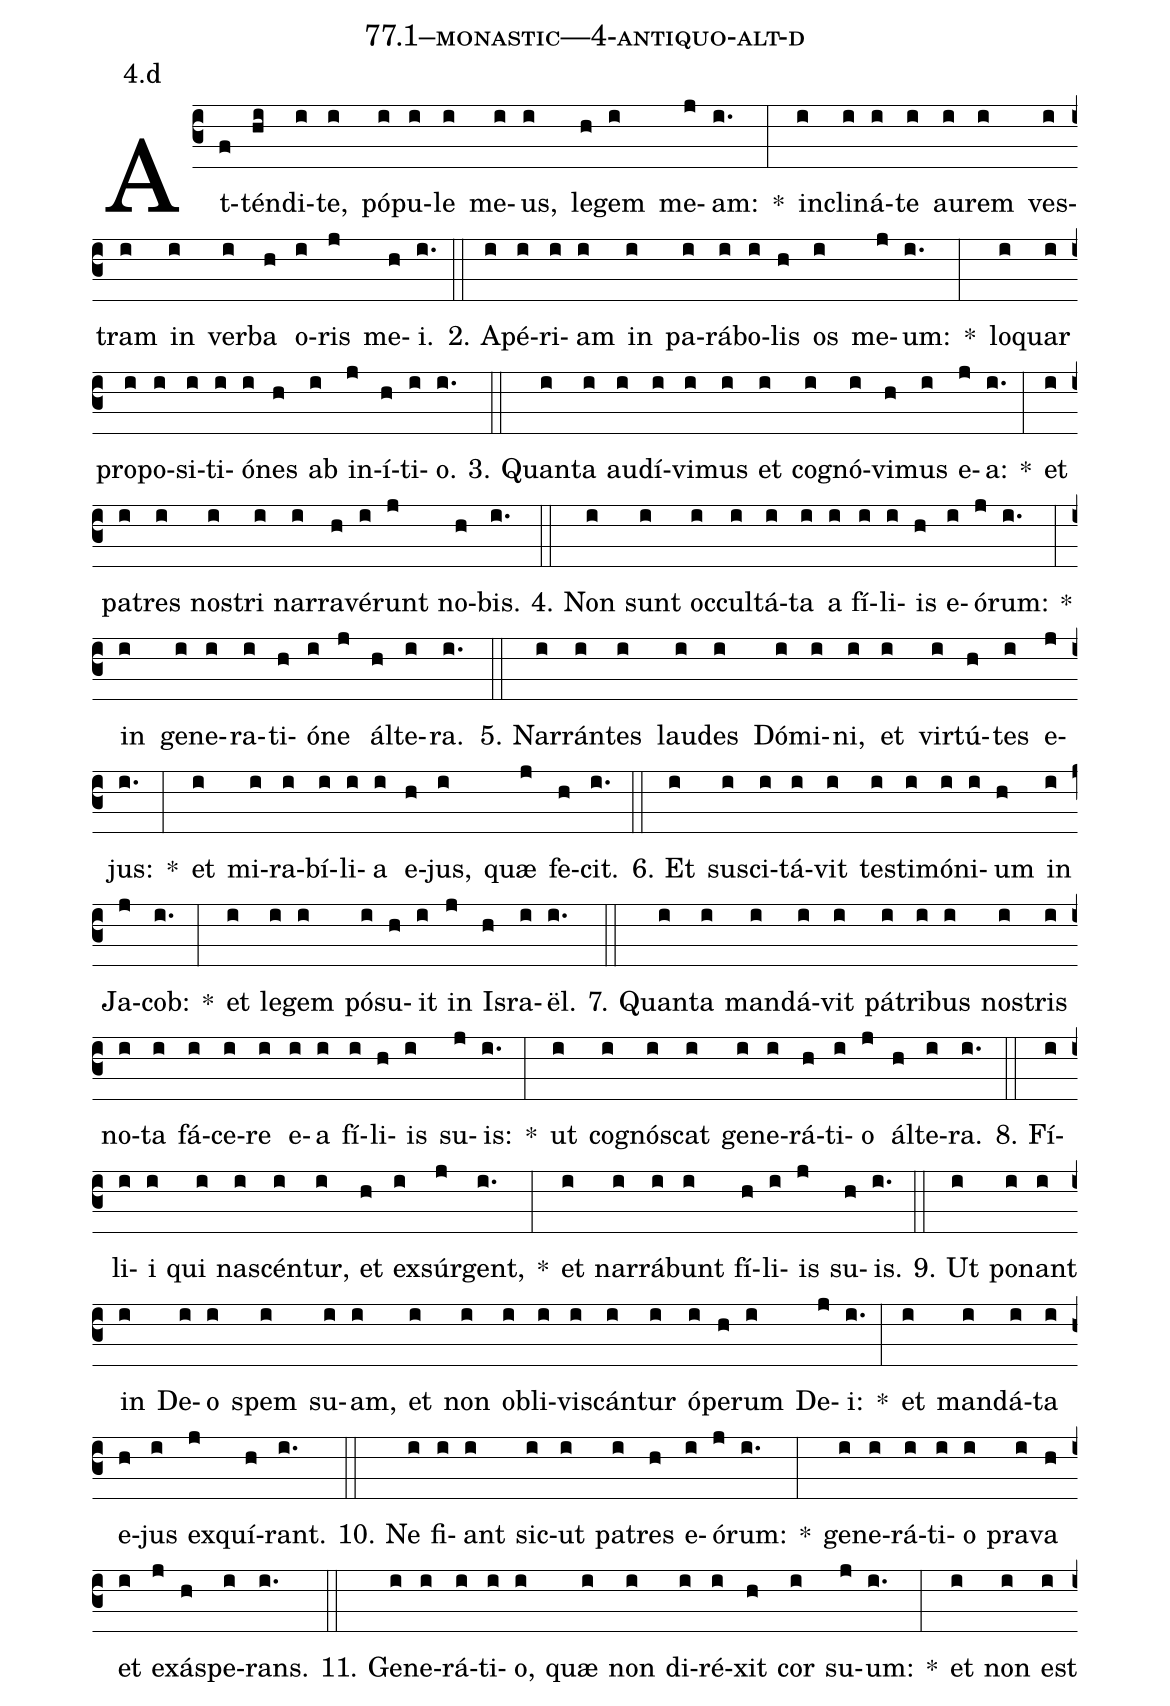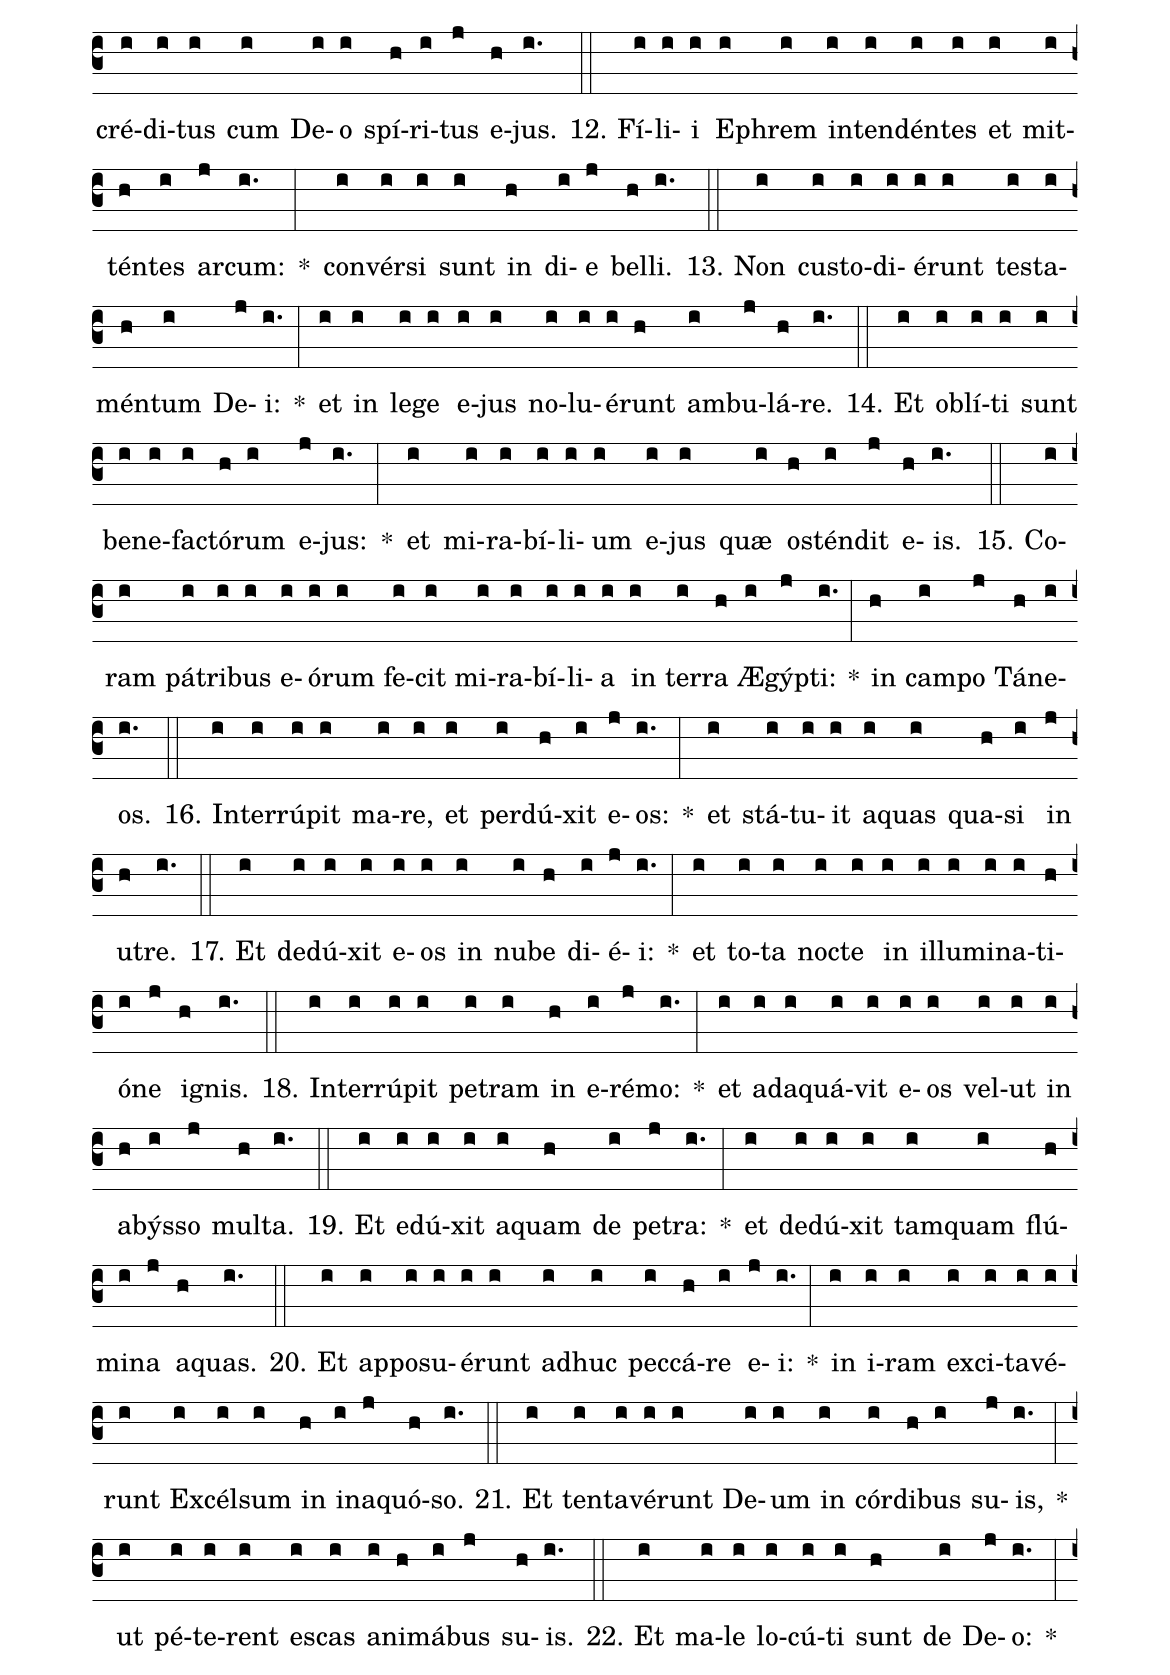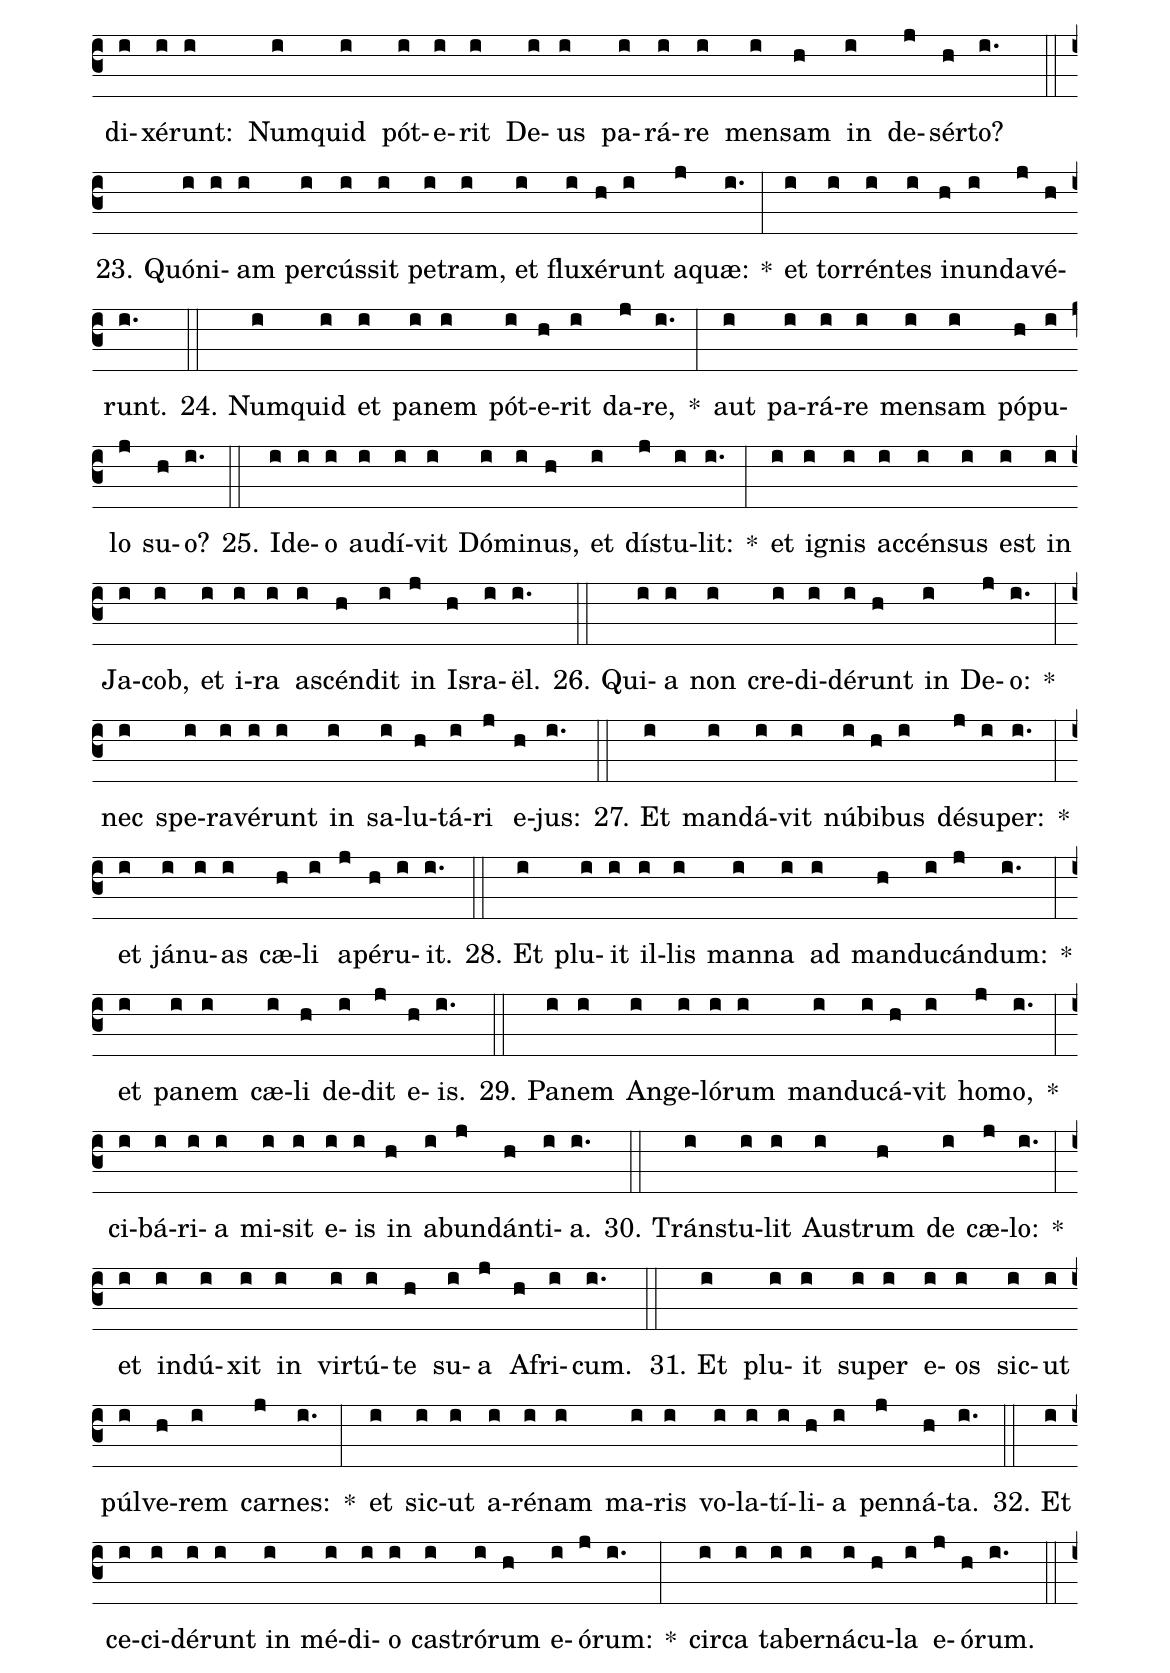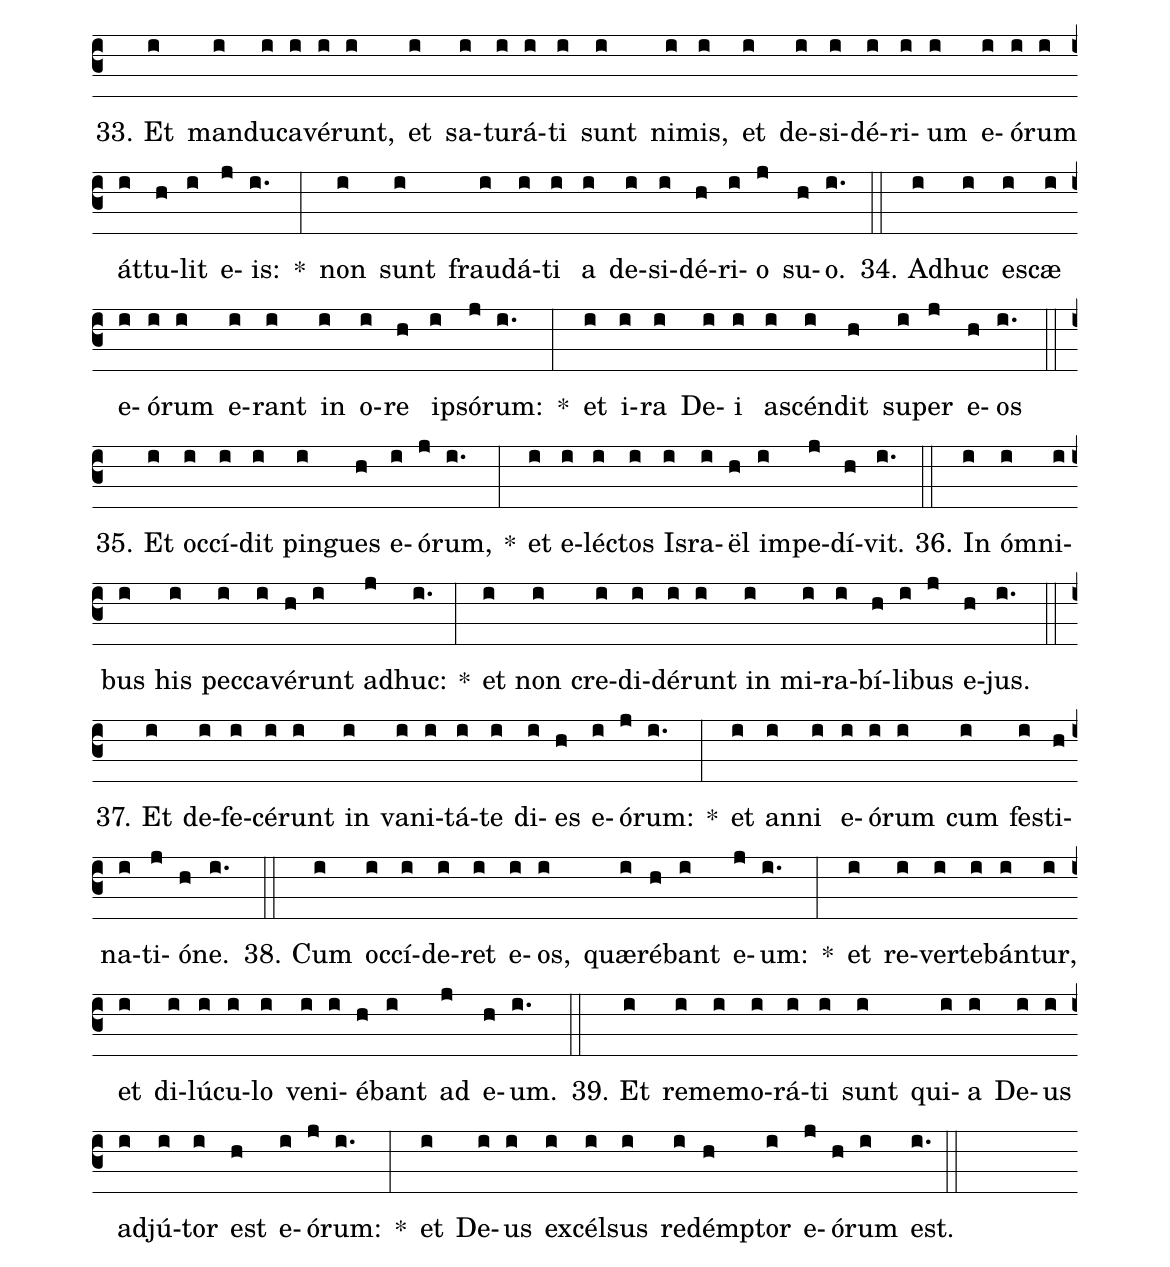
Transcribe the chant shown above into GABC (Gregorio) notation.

name: 77.1--monastic---4-antiquo-alt-d;
annotation: 4.d;
%%
(c3)At(f)tén(hi)di(i)te,(i) pó(i)pu(i)le(i) me(i)us,(i) le(h)gem(i) me(j)am:(i.) *(:) in(i)cli(i)ná(i)te(i) au(i)rem(i) ves(i)tram(i) in(i) ver(i)ba(h) o(i)ris(j) me(h)i.(i.) (::)
2. A(i)pé(i)ri(i)am(i) in(i) pa(i)rá(i)bo(i)lis(h) os(i) me(j)um:(i.) *(:) lo(i)quar(i) pro(i)po(i)si(i)ti(i)ó(i)nes(h) ab(i) in(j)í(h)ti(i)o.(i.) (::)
3. Quan(i)ta(i) au(i)dí(i)vi(i)mus(i) et(i) co(i)gnó(i)vi(h)mus(i) e(j)a:(i.) *(:) et(i) pa(i)tres(i) nos(i)tri(i) nar(i)ra(h)vé(i)runt(j) no(h)bis.(i.) (::)
4. Non(i) sunt(i) oc(i)cul(i)tá(i)ta(i) a(i) fí(i)li(i)is(h) e(i)ó(j)rum:(i.) *(:) in(i) ge(i)ne(i)ra(i)ti(h)ó(i)ne(j) ál(h)te(i)ra.(i.) (::)
5. Nar(i)rán(i)tes(i) lau(i)des(i) Dó(i)mi(i)ni,(i) et(i) vir(i)tú(h)tes(i) e(j)jus:(i.) *(:) et(i) mi(i)ra(i)bí(i)li(i)a(i) e(h)jus,(i) quæ(j) fe(h)cit.(i.) (::)
6. Et(i) su(i)sci(i)tá(i)vit(i) tes(i)ti(i)mó(i)ni(i)um(h) in(i) Ja(j)cob:(i.) *(:) et(i) le(i)gem(i) pó(i)su(h)it(i) in(j) Is(h)ra(i)ël.(i.) (::)
7. Quan(i)ta(i) man(i)dá(i)vit(i) pá(i)tri(i)bus(i) nos(i)tris(i) no(i)ta(i) fá(i)ce(i)re(i) e(i)a(i) fí(i)li(h)is(i) su(j)is:(i.) *(:) ut(i) co(i)gnós(i)cat(i) ge(i)ne(i)rá(h)ti(i)o(j) ál(h)te(i)ra.(i.) (::)
8. Fí(i)li(i)i(i) qui(i) na(i)scén(i)tur,(i) et(h) ex(i)súr(j)gent,(i.) *(:) et(i) nar(i)rá(i)bunt(i) fí(h)li(i)is(j) su(h)is.(i.) (::)
9. Ut(i) po(i)nant(i) in(i) De(i)o(i) spem(i) su(i)am,(i) et(i) non(i) ob(i)li(i)vis(i)cán(i)tur(i) ó(i)pe(h)rum(i) De(j)i:(i.) *(:) et(i) man(i)dá(i)ta(i) e(h)jus(i) ex(j)quí(h)rant.(i.) (::)
10. Ne(i) fi(i)ant(i) sic(i)ut(i) pa(i)tres(h) e(i)ó(j)rum:(i.) *(:) ge(i)ne(i)rá(i)ti(i)o(i) pra(i)va(h) et(i) ex(j)ás(h)pe(i)rans.(i.) (::)
11. Ge(i)ne(i)rá(i)ti(i)o,(i) quæ(i) non(i) di(i)ré(i)xit(h) cor(i) su(j)um:(i.) *(:) et(i) non(i) est(i) cré(i)di(i)tus(i) cum(i) De(i)o(i) spí(h)ri(i)tus(j) e(h)jus.(i.) (::)
12. Fí(i)li(i)i(i) E(i)phrem(i) in(i)ten(i)dén(i)tes(i) et(i) mit(i)tén(h)tes(i) ar(j)cum:(i.) *(:) con(i)vér(i)si(i) sunt(i) in(h) di(i)e(j) bel(h)li.(i.) (::)
13. Non(i) cus(i)to(i)di(i)é(i)runt(i) tes(i)ta(i)mén(h)tum(i) De(j)i:(i.) *(:) et(i) in(i) le(i)ge(i) e(i)jus(i) no(i)lu(i)é(i)runt(h) am(i)bu(j)lá(h)re.(i.) (::)
14. Et(i) ob(i)lí(i)ti(i) sunt(i) be(i)ne(i)fac(i)tó(h)rum(i) e(j)jus:(i.) *(:) et(i) mi(i)ra(i)bí(i)li(i)um(i) e(i)jus(i) quæ(i) os(h)tén(i)dit(j) e(h)is.(i.) (::)
15. Co(i)ram(i) pá(i)tri(i)bus(i) e(i)ó(i)rum(i) fe(i)cit(i) mi(i)ra(i)bí(i)li(i)a(i) in(i) ter(i)ra(h) Æ(i)gýp(j)ti:(i.) *(:) in(h) cam(i)po(j) Tá(h)ne(i)os.(i.) (::)
16. In(i)ter(i)rú(i)pit(i) ma(i)re,(i) et(i) per(i)dú(h)xit(i) e(j)os:(i.) *(:) et(i) stá(i)tu(i)it(i) a(i)quas(i) qua(h)si(i) in(j) u(h)tre.(i.) (::)
17. Et(i) de(i)dú(i)xit(i) e(i)os(i) in(i) nu(i)be(h) di(i)é(j)i:(i.) *(:) et(i) to(i)ta(i) noc(i)te(i) in(i) il(i)lu(i)mi(i)na(i)ti(h)ó(i)ne(j) i(h)gnis.(i.) (::)
18. In(i)ter(i)rú(i)pit(i) pe(i)tram(i) in(h) e(i)ré(j)mo:(i.) *(:) et(i) ad(i)a(i)quá(i)vit(i) e(i)os(i) vel(i)ut(i) in(i) a(h)býs(i)so(j) mul(h)ta.(i.) (::)
19. Et(i) e(i)dú(i)xit(i) a(i)quam(h) de(i) pe(j)tra:(i.) *(:) et(i) de(i)dú(i)xit(i) tam(i)quam(i) flú(h)mi(i)na(j) a(h)quas.(i.) (::)
20. Et(i) ap(i)po(i)su(i)é(i)runt(i) ad(i)huc(i) pec(i)cá(h)re(i) e(j)i:(i.) *(:) in(i) i(i)ram(i) ex(i)ci(i)ta(i)vé(i)runt(i) Ex(i)cél(i)sum(i) in(h) in(i)a(j)quó(h)so.(i.) (::)
21. Et(i) ten(i)ta(i)vé(i)runt(i) De(i)um(i) in(i) cór(i)di(h)bus(i) su(j)is,(i.) *(:) ut(i) pé(i)te(i)rent(i) es(i)cas(i) a(i)ni(h)má(i)bus(j) su(h)is.(i.) (::)
22. Et(i) ma(i)le(i) lo(i)cú(i)ti(i) sunt(h) de(i) De(j)o:(i.) *(:) di(i)xé(i)runt:(i) Num(i)quid(i) pót(i)e(i)rit(i) De(i)us(i) pa(i)rá(i)re(i) men(i)sam(h) in(i) de(j)sér(h)to?(i.) (::)
23. Quón(i)i(i)am(i) per(i)cús(i)sit(i) pe(i)tram,(i) et(i) flu(i)xé(h)runt(i) a(j)quæ:(i.) *(:) et(i) tor(i)rén(i)tes(i) in(h)un(i)da(j)vé(h)runt.(i.) (::)
24. Num(i)quid(i) et(i) pa(i)nem(i) pót(i)e(h)rit(i) da(j)re,(i.) *(:) aut(i) pa(i)rá(i)re(i) men(i)sam(i) pó(h)pu(i)lo(j) su(h)o?(i.) (::)
25. Id(i)e(i)o(i) au(i)dí(i)vit(i) Dó(i)mi(i)nus,(h) et(i) dís(j)tu(i)lit:(i.) *(:) et(i) i(i)gnis(i) ac(i)cén(i)sus(i) est(i) in(i) Ja(i)cob,(i) et(i) i(i)ra(i) a(i)scén(h)dit(i) in(j) Is(h)ra(i)ël.(i.) (::)
26. Qui(i)a(i) non(i) cre(i)di(i)dé(i)runt(h) in(i) De(j)o:(i.) *(:) nec(i) spe(i)ra(i)vé(i)runt(i) in(i) sa(i)lu(h)tá(i)ri(j) e(h)jus:(i.) (::)
27. Et(i) man(i)dá(i)vit(i) nú(i)bi(h)bus(i) dé(j)su(i)per:(i.) *(:) et(i) já(i)nu(i)as(i) cæ(h)li(i) a(j)pé(h)ru(i)it.(i.) (::)
28. Et(i) plu(i)it(i) il(i)lis(i) man(i)na(i) ad(i) man(h)du(i)cán(j)dum:(i.) *(:) et(i) pa(i)nem(i) cæ(i)li(h) de(i)dit(j) e(h)is.(i.) (::)
29. Pa(i)nem(i) An(i)ge(i)ló(i)rum(i) man(i)du(i)cá(h)vit(i) ho(j)mo,(i.) *(:) ci(i)bá(i)ri(i)a(i) mi(i)sit(i) e(i)is(i) in(h) ab(i)un(j)dán(h)ti(i)a.(i.) (::)
30. Tráns(i)tu(i)lit(i) Aus(i)trum(h) de(i) cæ(j)lo:(i.) *(:) et(i) in(i)dú(i)xit(i) in(i) vir(i)tú(i)te(h) su(i)a(j) A(h)fri(i)cum.(i.) (::)
31. Et(i) plu(i)it(i) su(i)per(i) e(i)os(i) sic(i)ut(i) púl(i)ve(h)rem(i) car(j)nes:(i.) *(:) et(i) sic(i)ut(i) a(i)ré(i)nam(i) ma(i)ris(i) vo(i)la(i)tí(i)li(h)a(i) pen(j)ná(h)ta.(i.) (::)
32. Et(i) ce(i)ci(i)dé(i)runt(i) in(i) mé(i)di(i)o(i) cas(i)tró(i)rum(h) e(i)ó(j)rum:(i.) *(:) cir(i)ca(i) ta(i)ber(i)ná(i)cu(h)la(i) e(j)ó(h)rum.(i.) (::)
33. Et(i) man(i)du(i)ca(i)vé(i)runt,(i) et(i) sa(i)tu(i)rá(i)ti(i) sunt(i) ni(i)mis,(i) et(i) de(i)si(i)dé(i)ri(i)um(i) e(i)ó(i)rum(i) át(i)tu(h)lit(i) e(j)is:(i.) *(:) non(i) sunt(i) frau(i)dá(i)ti(i) a(i) de(i)si(i)dé(h)ri(i)o(j) su(h)o.(i.) (::)
34. Ad(i)huc(i) e(i)scæ(i) e(i)ó(i)rum(i) e(i)rant(i) in(i) o(i)re(h) ip(i)só(j)rum:(i.) *(:) et(i) i(i)ra(i) De(i)i(i) a(i)scén(i)dit(h) su(i)per(j) e(h)os(i.) (::)
35. Et(i) oc(i)cí(i)dit(i) pin(i)gues(h) e(i)ó(j)rum,(i.) *(:) et(i) e(i)léc(i)tos(i) Is(i)ra(i)ël(h) im(i)pe(j)dí(h)vit.(i.) (::)
36. In(i) óm(i)ni(i)bus(i) his(i) pec(i)ca(i)vé(h)runt(i) ad(j)huc:(i.) *(:) et(i) non(i) cre(i)di(i)dé(i)runt(i) in(i) mi(i)ra(i)bí(h)li(i)bus(j) e(h)jus.(i.) (::)
37. Et(i) de(i)fe(i)cé(i)runt(i) in(i) va(i)ni(i)tá(i)te(i) di(i)es(h) e(i)ó(j)rum:(i.) *(:) et(i) an(i)ni(i) e(i)ó(i)rum(i) cum(i) fes(i)ti(h)na(i)ti(j)ó(h)ne.(i.) (::)
38. Cum(i) oc(i)cí(i)de(i)ret(i) e(i)os,(i) quæ(i)ré(h)bant(i) e(j)um:(i.) *(:) et(i) re(i)ver(i)te(i)bán(i)tur,(i) et(i) di(i)lú(i)cu(i)lo(i) ve(i)ni(i)é(h)bant(i) ad(j) e(h)um.(i.) (::)
39. Et(i) re(i)me(i)mo(i)rá(i)ti(i) sunt(i) qui(i)a(i) De(i)us(i) ad(i)jú(i)tor(i) est(h) e(i)ó(j)rum:(i.) *(:) et(i) De(i)us(i) ex(i)cél(i)sus(i) red(i)émp(h)tor(i) e(j)ó(h)rum(i) est.(i.) (::)
